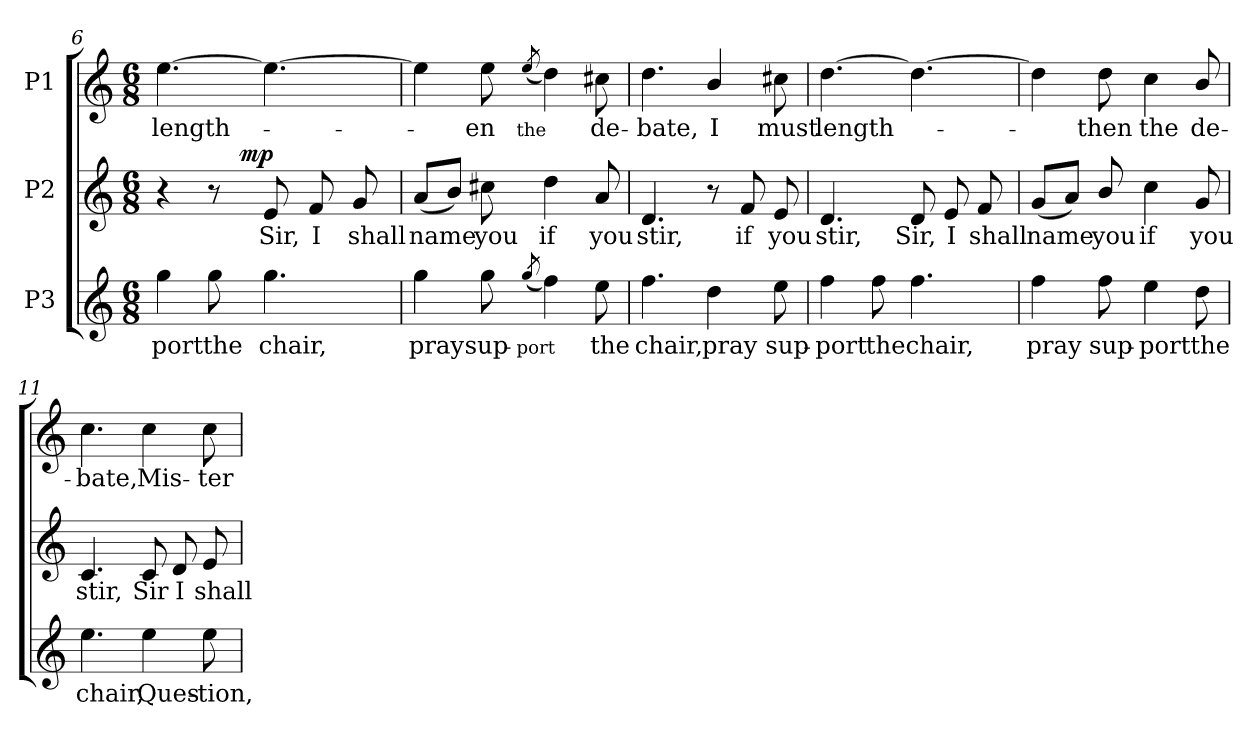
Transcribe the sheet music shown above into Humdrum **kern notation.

**kern	**text	**kern	**text	**dynam	**kern	**text
*part3	*part3	*part2	*part2	*part2	*part1	*part1
*staff3	*staff3	*staff2	*staff2	*staff2	*staff1	*staff1
*I"P3	*	*I"P2	*	*	*I"P1	*
*clefG2	*	*clefG2	*	*	*clefG2	*
*ITrd7c12	*	*ITrd7c12	*	*	*ITrd7c12	*
*k[]	*	*k[]	*	*	*k[]	*
*C:	*	*C:	*	*	*C:	*
*M6/8	*	*M6/8	*	*	*M6/8	*
=6	=6	=6	=6	=6	=6	=6
!	!LO:LY:b:color=#000000	!	!	!	!	!
!	!	!	!	!	!	!LO:LY:b:color=#000000
*	*	*^	*	*	*	*
4gi\	-port	4r	4ryy	.	.	[4.ei\	length-
!	!LO:LY:b:color=#000000	!	!	!	!	!	!
8gi\	the	8r	32ryy	.	.	.	.
.	.	.	64ryy	.	.	.	.
.	.	.	128ryy	.	.	.	.
.	.	.	512.ryy	.	.	.	.
.	.	.	4ryy	.	mp	.	.
!	!LO:LY:b:color=#000000	!	!	!	!	!	!
!	!	!	!	!LO:LY:b:color=#000000	!	!	!
4.gi\	chair,	8Ei/	.	Sir,	.	4.ei\_	.
!	!	!	!	!LO:LY:b:color=#000000	!	!	!
.	.	8Fi/	.	I	.	.	.
.	.	.	8ryy	.	.	.	.
!	!	!	!	!LO:LY:b:color=#000000	!	!	!
.	.	8Gi/	.	shall	.	.	.
.	.	.	16ryy	.	.	.	.
.	.	.	256ryy	.	.	.	.
.	.	.	1024ryy	.	.	.	.
*	*	*v	*v	*	*	*	*
=7	=7	=7	=7	=7	=7	=7
*	*	*^	*	*	*	*
!	!LO:LY:b:color=#000000	!	!	!	!	!	!
*	*	*v	*v	*	*	*	*
*	*	*^	*	*	*	*
!	!	!	!	!LO:LY:b:color=#000000	!	!	!
*	*	*v	*v	*	*	*	*
4gi\	pray	(8Ai/L	name	.	4ei\]	.
.	.	8Bi/J)	.	.	.	.
!	!LO:LY:b:color=#000000	!	!	!	!	!
!	!	!	!LO:LY:b:color=#000000	!	!	!
!	!	!	!	!	!	!LO:LY:b:color=#000000
8gi\	sup-	8c#Xi\	you	.	8ei\	-en
!	!	!	!	!	!	!LO:LY:b:color=#000000
!	!LO:LY:b:color=#000000	!	!	!	!	!
(8qgi/	-port	.	.	.	(8qei/	the
!	!	!	!LO:LY:b:color=#000000	!	!	!
4fi\)	.	4di\	if	.	4di\)	.
!	!LO:LY:b:color=#000000	!	!	!	!	!
!	!	!	!LO:LY:b:color=#000000	!	!	!
!	!	!	!	!	!	!LO:LY:b:color=#000000
8ei\	the	8Ai/	you	.	8c#Xi\	de-
=8	=8	=8	=8	=8	=8	=8
!	!LO:LY:b:color=#000000	!	!	!	!	!
!	!	!	!LO:LY:b:color=#000000	!	!	!
!	!	!	!	!	!	!LO:LY:b:color=#000000
4.fi\	chair,	4.Di/	stir,	.	4.di\	-bate,
!	!LO:LY:b:color=#000000	!	!	!	!	!
!	!	!	!	!	!	!LO:LY:b:color=#000000
4di\	pray	8r	.	.	4Bi/	I
!	!	!	!LO:LY:b:color=#000000	!	!	!
.	.	8Fi/	if	.	.	.
!	!LO:LY:b:color=#000000	!	!	!	!	!
!	!	!	!LO:LY:b:color=#000000	!	!	!
!	!	!	!	!	!	!LO:LY:b:color=#000000
8ei\	sup-	8Ei/	you	.	8c#Xi\	must
=9	=9	=9	=9	=9	=9	=9
!	!LO:LY:b:color=#000000	!	!	!	!	!
!	!	!	!LO:LY:b:color=#000000	!	!	!
!	!	!	!	!	!	!LO:LY:b:color=#000000
4fi\	-port	4.Di/	stir,	.	[4.di\	length-
!	!LO:LY:b:color=#000000	!	!	!	!	!
8fi\	the	.	.	.	.	.
!	!LO:LY:b:color=#000000	!	!	!	!	!
!	!	!	!LO:LY:b:color=#000000	!	!	!
4.fi\	chair,	8Di/	Sir,	.	4.di\_	.
!	!	!	!LO:LY:b:color=#000000	!	!	!
.	.	8Ei/	I	.	.	.
!	!	!	!LO:LY:b:color=#000000	!	!	!
.	.	8Fi/	shall	.	.	.
!!LO:LB:g=z
=10	=10	=10	=10	=10	=10	=10
!	!LO:LY:b:color=#000000	!	!	!	!	!
!	!	!	!LO:LY:b:color=#000000	!	!	!
4fi\	pray	(8Gi/L	name	.	4di\]	.
.	.	8Ai/J)	.	.	.	.
!	!LO:LY:b:color=#000000	!	!	!	!	!
!	!	!	!LO:LY:b:color=#000000	!	!	!
!	!	!	!	!	!	!LO:LY:b:color=#000000
8fi\	sup-	8Bi/	you	.	8di\	-then
!	!LO:LY:b:color=#000000	!	!	!	!	!
!	!	!	!LO:LY:b:color=#000000	!	!	!
!	!	!	!	!	!	!LO:LY:b:color=#000000
4ei\	-port	4ci\	if	.	4ci\	the
!	!LO:LY:b:color=#000000	!	!	!	!	!
!	!	!	!LO:LY:b:color=#000000	!	!	!
!	!	!	!	!	!	!LO:LY:b:color=#000000
8di\	the	8Gi/	you	.	8Bi/	de-
=11	=11	=11	=11	=11	=11	=11
!	!LO:LY:b:color=#000000	!	!	!	!	!
!	!	!	!LO:LY:b:color=#000000	!	!	!
!	!	!	!	!	!	!LO:LY:b:color=#000000
4.ei\	chair,	4.Ci/	stir,	.	4.ci\	-bate,
!	!LO:LY:b:color=#000000	!	!	!	!	!
!	!	!	!LO:LY:b:color=#000000	!	!	!
!	!	!	!	!	!	!LO:LY:b:color=#000000
4ei\	Ques-	8Ci/	Sir	.	4ci\	Mis-
!	!	!	!LO:LY:b:color=#000000	!	!	!
.	.	8Di/	I	.	.	.
!	!LO:LY:b:color=#000000	!	!	!	!	!
!	!	!	!LO:LY:b:color=#000000	!	!	!
!	!	!	!	!	!	!LO:LY:b:color=#000000
8ei\	-tion,	8Ei/	shall	.	8ci\	-ter
=	=	=	=	=	=	=
*-	*-	*-	*-	*-	*-	*-
